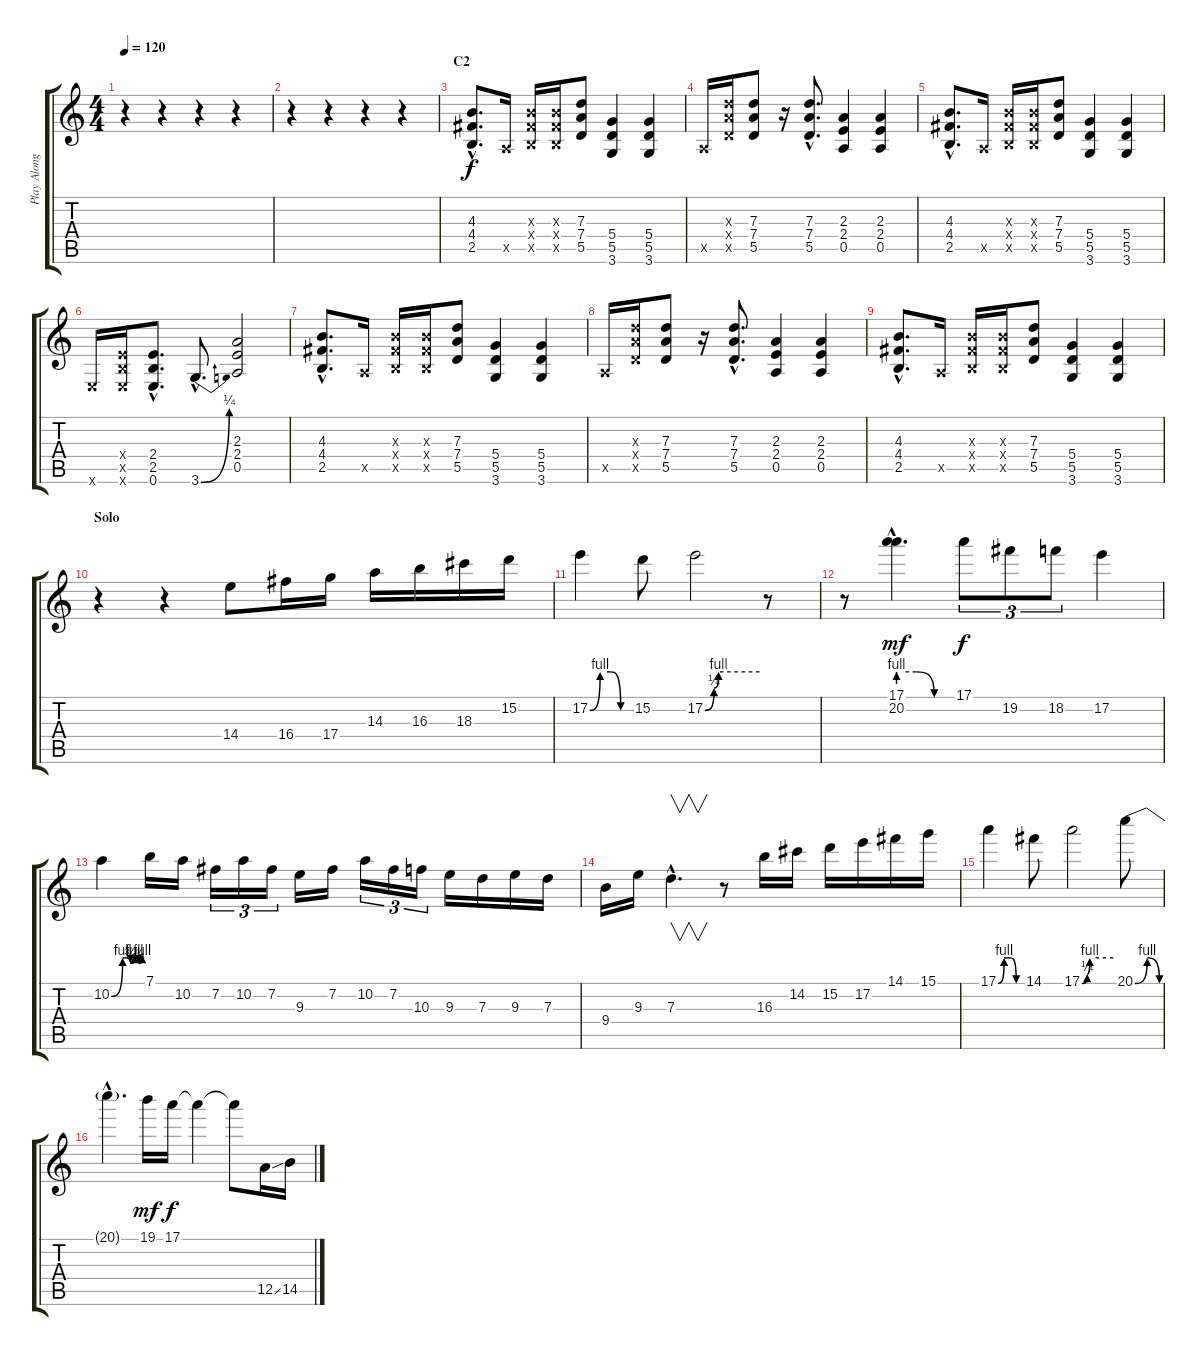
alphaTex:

\track ("Play Along" "Play Along") {instrument distortionguitar}
\staff {score tabs}
\tuning (E4 B3 G3 D3 A2 E2) {hide}
\ts (4 4)
\tempo 120
\clef g2
\ks c
r.4{dy f} r.4 r.4 r.4 |
r.4 r.4 r.4 r.4 |
\section ("" "C2")
(4.3{hac} 4.4{hac} 2.5{hac}).8{d} 0.5{x}.16 (4.3{x} 4.4{x} 2.5{x}).16 (4.3{x} 4.4{x} 2.5{x}).16 (7.3 7.4 5.5).8 (5.4 5.5 3.6).4 (5.4 5.5 3.6).4 |
0.5{x}.16 (7.3{x} 7.4{x} 5.5{x}).16 (7.3 7.4 5.5).8 r.16 (7.3{hac} 7.4 5.5{hac}).8{d} (2.3 2.4 0.5).4 (2.3 2.4 0.5).4 |
(4.3{hac} 4.4{hac} 2.5{hac}).8{d} 0.5{x}.16 (4.3{x} 4.4{x} 2.5{x}).16 (4.3{x} 4.4{x} 2.5{x}).16 (7.3 7.4 5.5).8 (5.4 5.5 3.6).4 (5.4 5.5 3.6).4 |
0.6{x}.16 (2.4{x} 2.5{x} 0.6{x}).16 (2.4{hac} 2.5{hac} 0.6{hac}).8{d} 3.6{be (bend 0 0 60 1) hac}.8{d} (2.3 2.4 0.5).2 |
(4.3{hac} 4.4{hac} 2.5{hac}).8{d} 0.5{x}.16 (4.3{x} 4.4{x} 2.5{x}).16 (4.3{x} 4.4{x} 2.5{x}).16 (7.3 7.4 5.5).8 (5.4 5.5 3.6).4 (5.4 5.5 3.6).4 |
0.5{x}.16 (7.3{x} 7.4{x} 5.5{x}).16 (7.3 7.4 5.5).8 r.16 (7.3{hac} 7.4 5.5{hac}).8{d} (2.3 2.4 0.5).4 (2.3 2.4 0.5).4 |
(4.3{hac} 4.4{hac} 2.5{hac}).8{d} 0.5{x}.16 (4.3{x} 4.4{x} 2.5{x}).16 (4.3{x} 4.4{x} 2.5{x}).16 (7.3 7.4 5.5).8 (5.4 5.5 3.6).4 (5.4 5.5 3.6).4 |
\section ("" "Solo")
r.4 r.4 14.4.8 16.4.16 17.4.16 14.3.16 16.3.16 18.3.16 15.2.16 |
17.2{be (custom 0 0 15 4 30 4 45 0 60 0)}.4 15.2.8 17.2{be (custom 0 0 10 1 15 4 60 4)}.2 r.8 |
r.8 (17.1{hac} 20.2{be (custom 0 4 20 4 40 0 60 0) hac}).4{d dy mf} 17.1.8{tu (3 2) dy f} 19.2.8{tu (3 2)} 18.2.8{tu (3 2)} 17.2.4 |
10.2{be (custom 0 0 22 4 30 4 37 3 45 4 53 3 60 4)}.4 7.1.16 10.2.16 7.2.16{tu (3 2)} 10.2.16{tu (3 2)} 7.2.16{tu (3 2)} 9.3.16 7.2.16 10.2.16{tu (3 2)} 7.2.16{tu (3 2)} 10.3.16{tu (3 2)} 9.3.16 7.3.16 9.3.16 7.3.16 |
9.4.16 9.3.16 7.3{hac}.4{v d} r.8 16.3.16 14.2.16 15.2.16 17.2.16 14.1.16 15.1.16 |
17.1{be (custom 0 0 15 4 30 4 45 0 60 0)}.4 14.1.8 17.1{be (custom 0 0 10 1 15 4 60 4)}.2 20.1{be (bendrelease 0 0 15 4 58 4 60 0)}.8 |
20.1{hac t}.4{d} 19.1.16{dy mf} 17.1.16{dy f} 17.1{t}.4 17.1{t}.8 12.5{ss}.16 14.5.16
